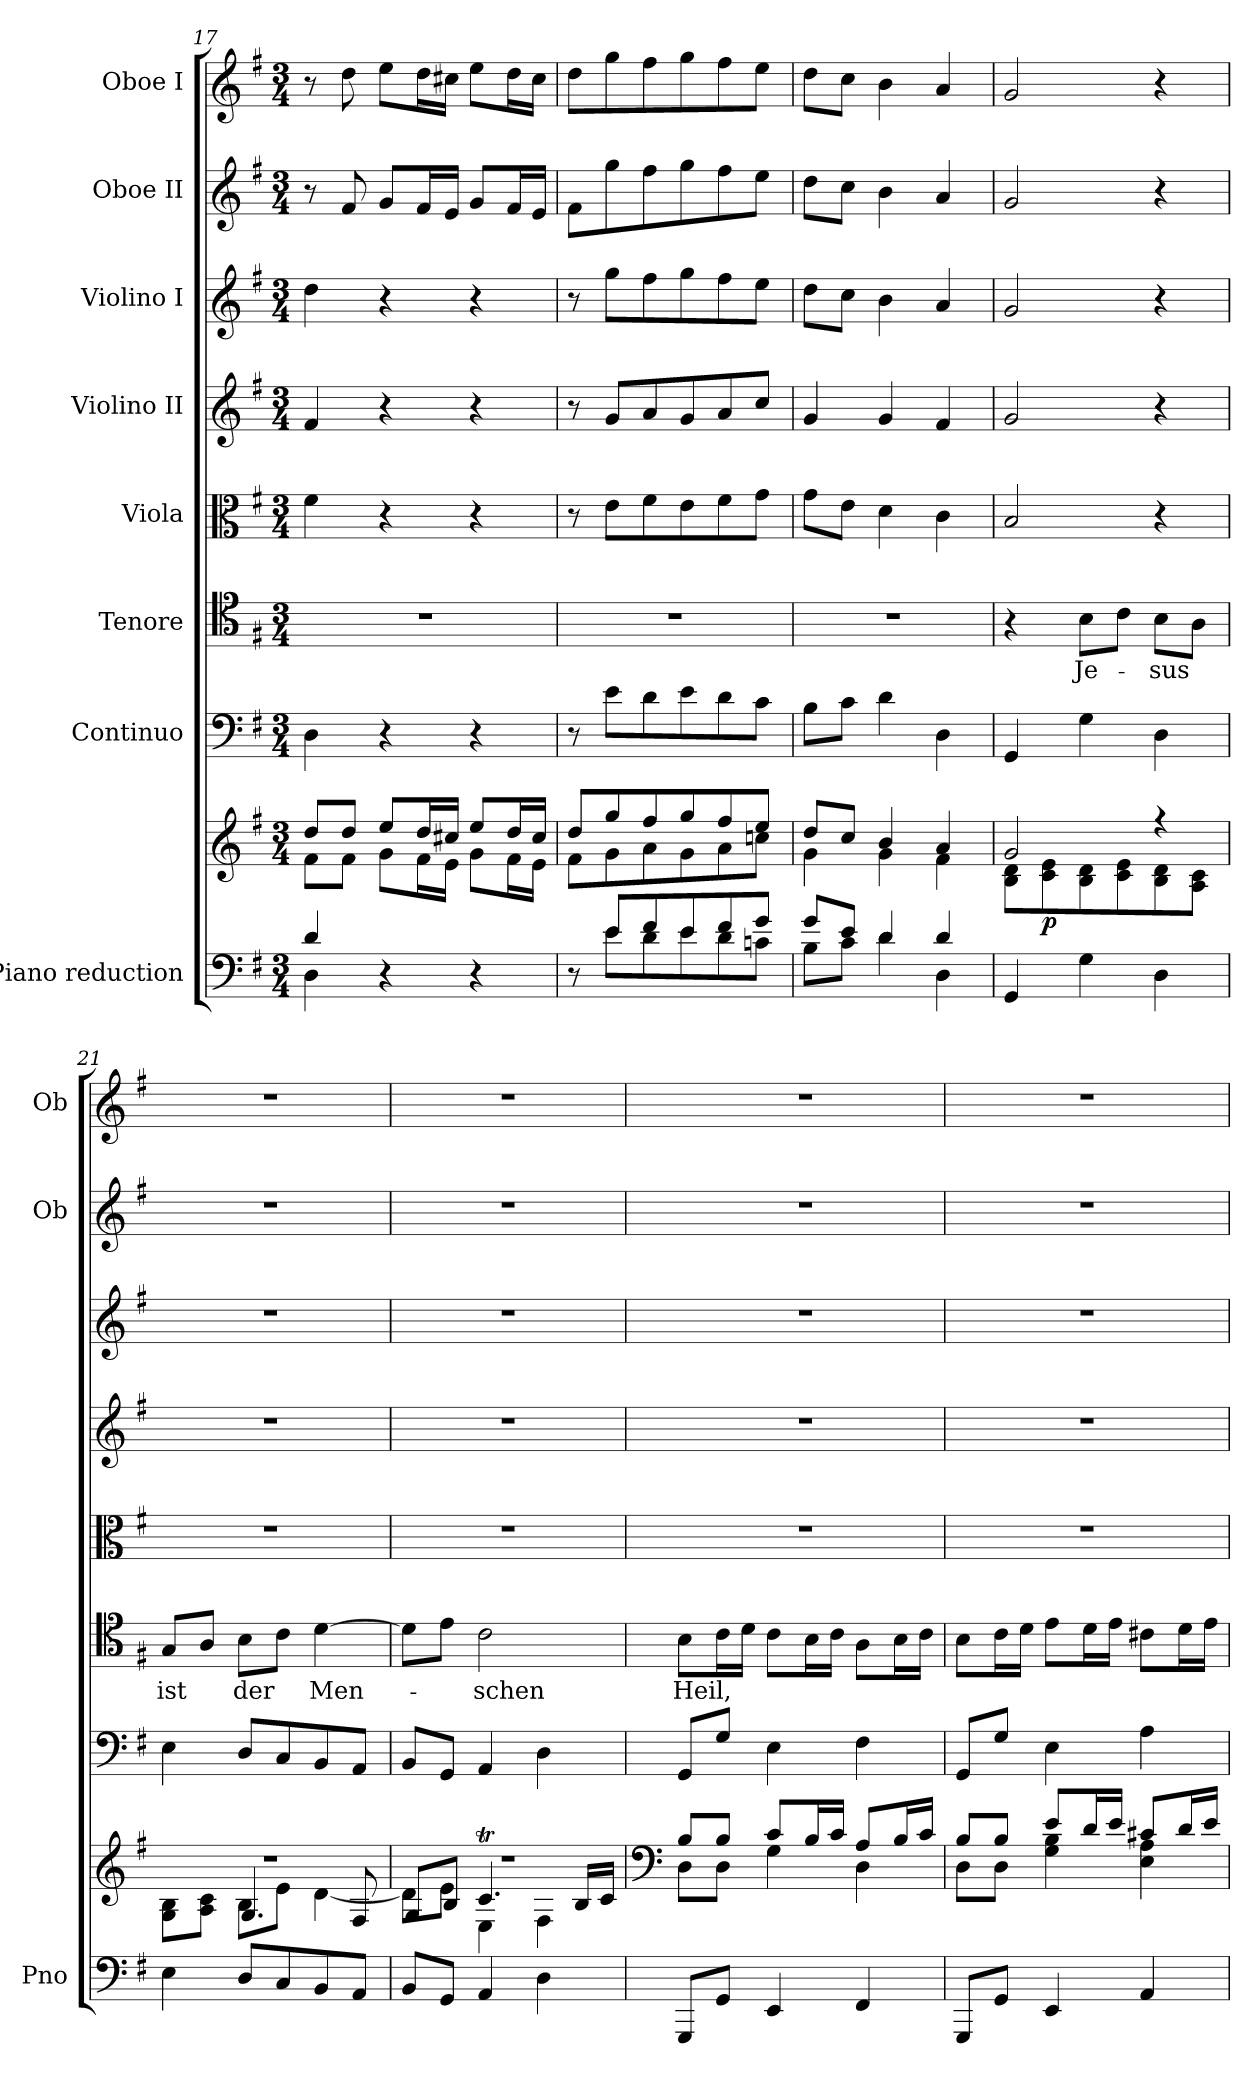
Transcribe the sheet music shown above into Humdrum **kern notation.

**kern	**kern	**dynam	**kern	**kern	**text	**kern	**kern	**kern	**kern	**kern
*part8	*part8	*part8	*part7	*part6	*part6	*part5	*part4	*part3	*part2	*part1
*staff9	*staff8	*staff8/9	*staff7	*staff6	*staff6	*staff5	*staff4	*staff3	*staff2	*staff1
*I"Piano reduction	*	*	*I"Continuo	*I"Tenore	*	*I"Viola	*I"Violino II	*I"Violino I	*I"Oboe II	*I"Oboe I
*I'Pno	*	*	*	*	*	*	*	*	*I'Ob	*I'Ob
*clefF4	*clefG2	*	*clefF4	*clefC4	*	*clefC3	*clefG2	*clefG2	*clefG2	*clefG2
*k[f#]	*k[f#]	*	*k[f#]	*k[f#]	*	*k[f#]	*k[f#]	*k[f#]	*k[f#]	*k[f#]
*M3/4	*M3/4	*	*M3/4	*M3/4	*	*M3/4	*M3/4	*M3/4	*M3/4	*M3/4
=17	=17	=17	=17	=17	=17	=17	=17	=17	=17	=17
*^	*^	*	*	*	*	*	*	*	*	*
4d/	4D\	8dd/L	8f#\L	.	4D\	2.r	.	4f#\	4f#/	4dd\	8r	8r
.	.	8dd/J	8f#\J	.	.	.	.	.	.	.	8f#/	8dd\
4r	4ryy	8ee/L	8g\L	.	4r	.	.	4r	4r	4r	8g/L	8ee\L
.	.	16dd/L	16f#\L	.	.	.	.	.	.	.	16f#/L	16dd\L
.	.	16cc#X/JJ	16e\JJ	.	.	.	.	.	.	.	16e/JJ	16cc#X\JJ
4r	4ryy	8ee/L	8g\L	.	4r	.	.	4r	4r	4r	8g/L	8ee\L
.	.	16dd/L	16f#\L	.	.	.	.	.	.	.	16f#/L	16dd\L
.	.	16cc#/JJ	16e\JJ	.	.	.	.	.	.	.	16e/JJ	16cc#\JJ
=18	=18	=18	=18	=18	=18	=18	=18	=18	=18	=18	=18	=18
8r	8ryy	8dd/L	8f#\L	.	8r	2.r	.	8r	8r	8r	8f#\L	8dd\L
8e/L	8e\L	8gg/	8g\	.	8e\L	.	.	8e\L	8g/L	8gg\L	8gg\	8gg\
8f#/	8d\	8ff#/	8a\	.	8d\	.	.	8f#\	8a/	8ff#\	8ff#\	8ff#\
8e/	8e\	8gg/	8g\	.	8e\	.	.	8e\	8g/	8gg\	8gg\	8gg\
8f#/	8d\	8ff#/	8a\	.	8d\	.	.	8f#\	8a/	8ff#\	8ff#\	8ff#\
8g/J	8cn\J	8ee/J	8ccn\J	.	8c\J	.	.	8g\J	8cc/J	8ee\J	8ee\J	8ee\J
=19	=19	=19	=19	=19	=19	=19	=19	=19	=19	=19	=19	=19
8g/L	8B\L	8dd/L	4g\	.	8B\L	2.r	.	8g\L	4g/	8dd\L	8dd\L	8dd\L
8e/J	8c\J	8cc/J	.	.	8c\J	.	.	8e\J	.	8cc\J	8cc\J	8cc\J
4d/	4d\	4b/	4g\	.	4d\	.	.	4d\	4g/	4b\	4b\	4b\
4d/	4D\	4a/	4f#\	.	4D\	.	.	4c\	4f#/	4a/	4a/	4a/
*v	*v	*	*	*	*	*	*	*	*	*	*	*
=20	=20	=20	=20	=20	=20	=20	=20	=20	=20	=20	=20
4GG/	2g/	8B\ 8d\L	.	4GG/	4r	.	2B/	2g/	2g/	2g/	2g/
!	!	!	!LO:DY:b	!	!	!	!	!	!	!	!
.	.	8c\ 8e\	p	.	.	.	.	.	.	.	.
!	!	!	!	!	!	!LO:LY:b	!	!	!	!	!
4G\	.	8B\ 8d\	.	4G\	8B\L	Je-	.	.	.	.	.
.	.	8c\ 8e\	.	.	8c\J	.	.	.	.	.	.
!	!	!	!	!	!	!LO:LY:b	!	!	!	!	!
4D\	4r	8B\ 8d\	.	4D\	8B\L	-sus	4r	4r	4r	4r	4r
.	.	8A\ 8c\J	.	.	8A\J	.	.	.	.	.	.
=21	=21	=21	=21	=21	=21	=21	=21	=21	=21	=21	=21
*	*	*^	*	*	*	*	*	*	*	*	*
!	!	!	!	!	!	!	!LO:LY:b	!	!	!	!	!
4E\	2.r	8G\ 8B\L	4ryy	.	4E\	8G/L	ist	2.r	2.r	2.r	2.r	2.r
.	.	8A\ 8c\J	.	.	.	8A/J	.	.	.	.	.	.
!	!	!	!	!	!	!	!LO:LY:b	!	!	!	!	!
8D/L	.	8B\L	4.G/	.	8D/L	8B\L	der	.	.	.	.	.
8C/	.	8e\J	.	.	8C/	8c\J	.	.	.	.	.	.
!	!	!	!	!	!	!	!LO:LY:b	!	!	!	!	!
8BB/	.	[4d\	.	.	8BB/	[4d\	Men-	.	.	.	.	.
8AA/J	.	.	8F#/	.	8AA/J	.	.	.	.	.	.	.
!!LO:PB:g=z
=22	=22	=22	=22	=22	=22	=22	=22	=22	=22	=22	=22	=22
8BB/L	2.r	8d\L]	8G/L	.	8BB/L	8d\L]	.	2.r	2.r	2.r	2.r	2.r
8GG/J	.	8e\J	8B/J	.	8GG/J	8e\J	.	.	.	.	.	.
!	!	!	!	!	!	!	!LO:LY:b	!	!	!	!	!
4AA/	.	4E\	4.cT/	.	4AA/	2c\	-schen	.	.	.	.	.
4D\	.	4F#\	.	.	4D\	.	.	.	.	.	.	.
.	.	.	16B/LL	.	.	.	.	.	.	.	.	.
.	.	.	16c/JJ	.	.	.	.	.	.	.	.	.
*	*v	*v	*v	*	*	*	*	*	*	*	*	*
=23	=23	=23	=23	=23	=23	=23	=23	=23	=23	=23
*	*clefF4	*	*	*	*	*	*	*	*	*
*	*^	*	*	*	*	*	*	*	*	*
*	*	*^	*	*	*	*	*	*	*	*	*
!	!	!	!	!	!	!	!LO:LY:b	!	!	!	!	!
*	*	*v	*v	*	*	*	*	*	*	*	*	*
8GGG/L	8B/L	8D\L	.	8GG/L	8B\L	Heil,	2.r	2.r	2.r	2.r	2.r
8GG/J	8B/J	8D\J	.	8G/J	16c\L	.	.	.	.	.	.
.	.	.	.	.	16d\JJ	.	.	.	.	.	.
4EE/	8c/L	4G\	.	4E\	8c\L	.	.	.	.	.	.
.	16B/L	.	.	.	16B\L	.	.	.	.	.	.
.	16c/JJ	.	.	.	16c\JJ	.	.	.	.	.	.
4FF#/	8A/L	4D\	.	4F#\	8A\L	.	.	.	.	.	.
.	16B/L	.	.	.	16B\L	.	.	.	.	.	.
.	16c/JJ	.	.	.	16c\JJ	.	.	.	.	.	.
=24	=24	=24	=24	=24	=24	=24	=24	=24	=24	=24	=24
8GGG/L	8B/L	8D\L	.	8GG/L	8B\L	.	2.r	2.r	2.r	2.r	2.r
8GG/J	8B/J	8D\J	.	8G/J	16c\L	.	.	.	.	.	.
.	.	.	.	.	16d\JJ	.	.	.	.	.	.
4EE/	8e/L	4G\ 4B\	.	4E\	8e\L	.	.	.	.	.	.
.	16d/L	.	.	.	16d\L	.	.	.	.	.	.
.	16e/JJ	.	.	.	16e\JJ	.	.	.	.	.	.
4AA/	8c#X/L	4E\ 4A\	.	4A\	8c#X\L	.	.	.	.	.	.
.	16d/L	.	.	.	16d\L	.	.	.	.	.	.
.	16e/JJ	.	.	.	16e\JJ	.	.	.	.	.	.
*	*v	*v	*	*	*	*	*	*	*	*	*
=	=	=	=	=	=	=	=	=	=	=
*-	*-	*-	*-	*-	*-	*-	*-	*-	*-	*-
